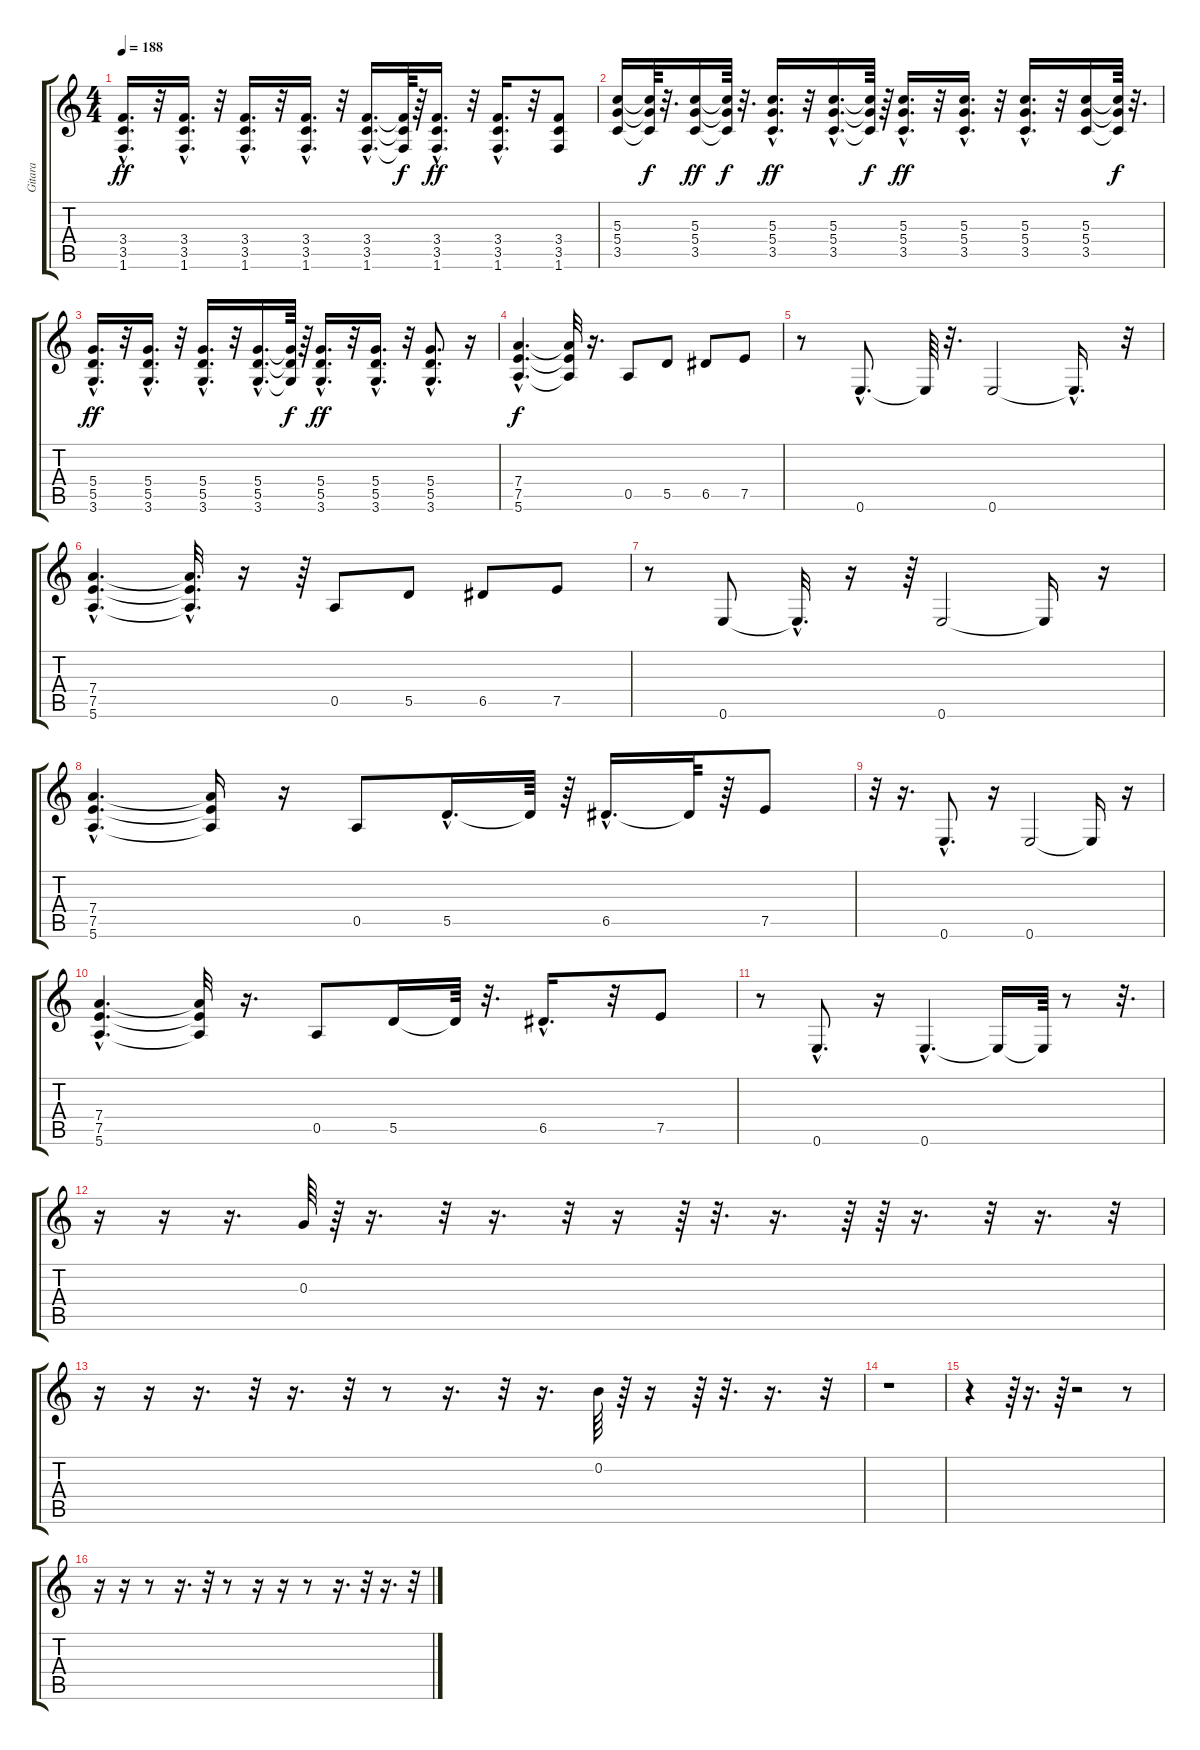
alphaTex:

\track ("Gitara" "Gitara") {instrument overdrivenguitar}
\staff {score tabs}
\tuning (E4 B3 G3 D3 A2 E2) {hide}
\ts (4 4)
\tempo 188
\clef g2
\ks c
(3.4{hac} 3.5{hac} 1.6{hac}).16{d dy ff} r.32 (3.4{hac} 3.5{hac} 1.6{hac}).16{d} r.32 (3.4{hac} 3.5{hac} 1.6{hac}).16{d} r.32 (3.4{hac} 3.5{hac} 1.6{hac}).16{d} r.32 (3.4{hac} 3.5{hac} 1.6{hac}).16{d} (3.4{t} 3.5{t} 1.6{t}).64{dy f} r.64 (3.4{hac} 3.5{hac} 1.6{hac}).16{d dy ff} r.32 (3.4{hac} 3.5{hac} 1.6{hac}).16{d} r.32 (3.4 3.5 1.6).8 |
(5.3 5.4 3.5).16 (5.3{t} 5.4{t} 3.5{t}).64{dy f} r.32{d} (5.3 5.4 3.5).16{dy ff} (5.3{t} 5.4{t} 3.5{t}).64{dy f} r.32{d} (5.3{hac} 5.4{hac} 3.5{hac}).16{d dy ff} r.32 (5.3{hac} 5.4{hac} 3.5{hac}).16{d} (5.3{t} 5.4{t} 3.5{t}).64{dy f} r.64 (5.3{hac} 5.4{hac} 3.5{hac}).16{d dy ff} r.32 (5.3{hac} 5.4{hac} 3.5{hac}).16{d} r.32 (5.3{hac} 5.4{hac} 3.5{hac}).16{d} r.32 (5.3 5.4 3.5).16 (5.3{t} 5.4{t} 3.5{t}).64{dy f} r.32{d} |
(5.4{hac} 5.5{hac} 3.6{hac}).16{d dy ff} r.32 (5.4{hac} 5.5{hac} 3.6{hac}).16{d} r.32 (5.4{hac} 5.5{hac} 3.6{hac}).16{d} r.32 (5.4{hac} 5.5{hac} 3.6{hac}).16{d} (5.4{t} 5.5{t} 3.6{t}).64{dy f} r.64 (5.4{hac} 5.5{hac} 3.6{hac}).16{d dy ff} r.32 (5.4{hac} 5.5{hac} 3.6{hac}).16{d} r.32 (5.4{hac} 5.5{hac} 3.6{hac}).8{d} r.16 |
(7.4{hac} 7.5{hac} 5.6{hac}).4{d dy f} (7.4{t} 7.5{t} 5.6{t}).32 r.16{d} 0.5.8 5.5.8 6.5.8 7.5.8 |
r.8 0.6{hac}.8{d} 0.6{t}.64 r.32{d} 0.6.2 0.6{hac t}.16{d} r.32 |
(7.4{hac} 7.5{hac} 5.6{hac}).4{d} (7.4{hac t} 7.5{hac t} 5.6{hac t}).32{d} r.16 r.64 0.5.8 5.5.8 6.5.8 7.5.8 |
r.8 0.6.8 0.6{hac t}.32{d} r.16 r.64 0.6.2 0.6{t}.16 r.16 |
(7.4{hac} 7.5{hac} 5.6{hac}).4{d} (7.4{t} 7.5{t} 5.6{t}).16 r.16 0.5.8 5.5{hac}.16{d} 5.5{t}.64 r.64 6.5{hac}.16{d} 6.5{t}.64 r.64 7.5.8 |
r.32 r.16{d} 0.6{hac}.8{d} r.16 0.6.2 0.6{t}.16 r.16 |
(7.4{hac} 7.5{hac} 5.6{hac}).4{d} (7.4{t} 7.5{t} 5.6{t}).32 r.16{d} 0.5.8 5.5.16 5.5{t}.64 r.32{d} 6.5{hac}.16{d} r.32 7.5.8 |
r.8 0.6{hac}.8{d} r.16 0.6{hac}.4{d} 0.6{t}.16 0.6{t}.64 r.8 r.32{d} |
r.16 r.16 r.16{d} 0.3.64 r.64 r.16{d} r.32 r.16{d} r.32 r.16 r.64 r.32{d} r.16{d} r.64 r.64 r.16{d} r.32 r.16{d} r.32 |
r.16 r.16 r.16{d} r.32 r.16{d} r.32 r.8 r.16{d} r.32 r.16{d} 0.2.64 r.64 r.16 r.64 r.32{d} r.16{d} r.32 |
r.1 |
r.4 r.64 r.16{d} r.64 r.2 r.8 |
r.16 r.16 r.8 r.16{d} r.32 r.8 r.16 r.16 r.8 r.16{d} r.32 r.16{d} r.32
